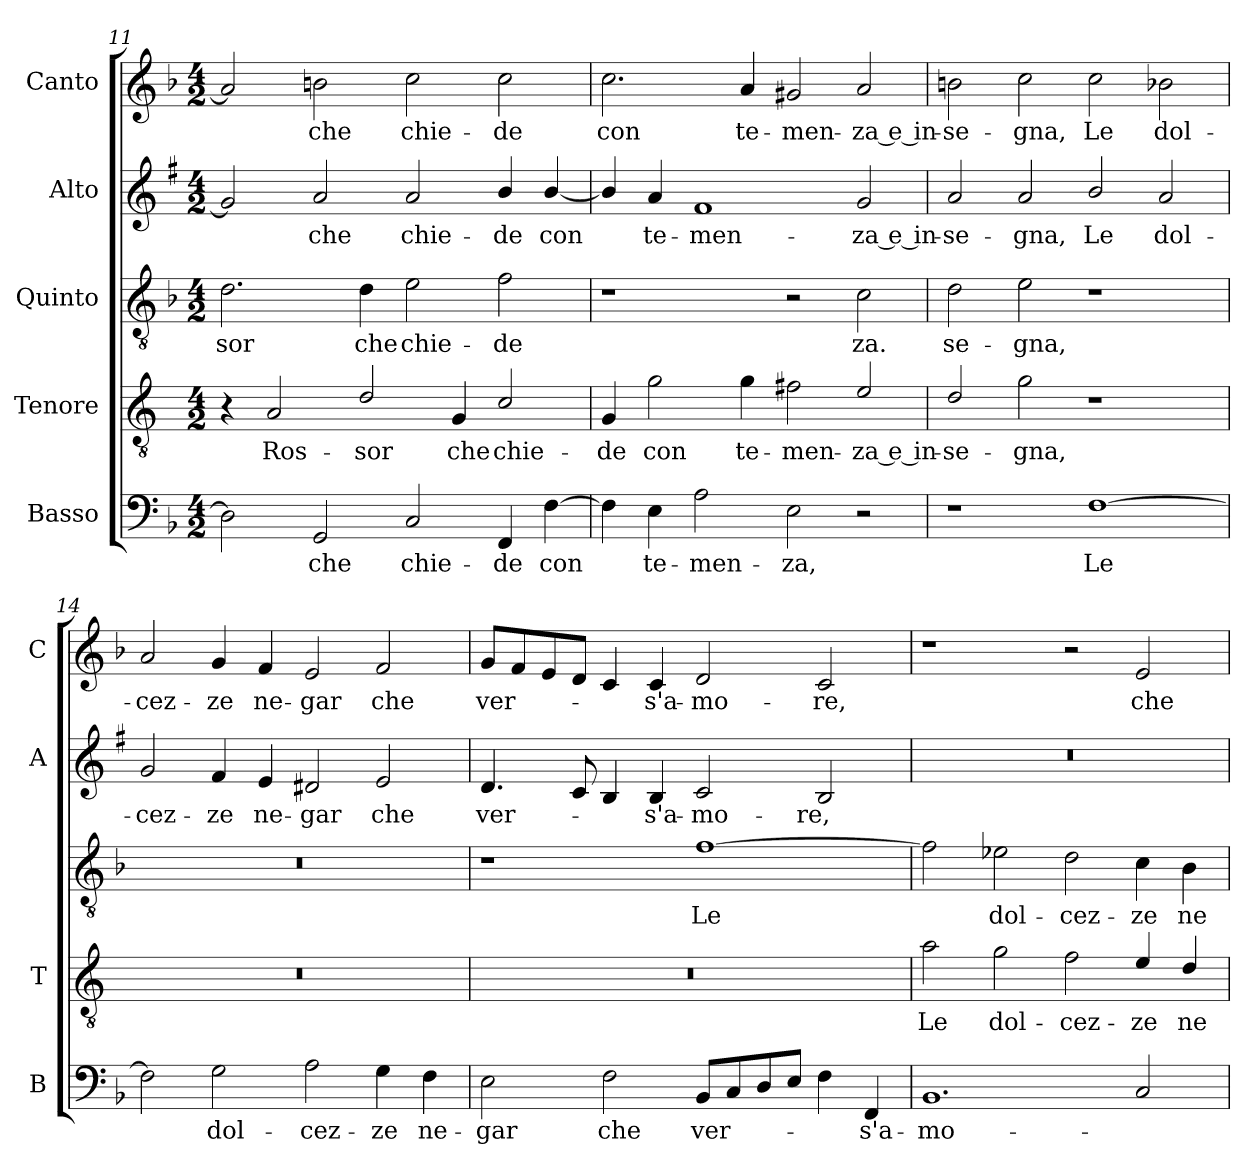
**kern	**text	**kern	**text	**kern	**text	**kern	**text	**kern	**text
*part5	*part5	*part4	*part4	*part3	*part3	*part2	*part2	*part1	*part1
*staff5	*staff5	*staff4	*staff4	*staff3	*staff3	*staff2	*staff2	*staff1	*staff1
*I"Basso	*	*I"Tenore	*	*I"Quinto	*	*I"Alto	*	*I"Canto	*
*I'B	*	*I'T	*	*	*	*I'A	*	*I'C	*
*clefF4	*	*clefGv2	*	*clefGv2	*	*clefG2	*	*clefG2	*
*	*	*ITrd4c7	*	*	*	*ITrd1c2	*	*	*
*k[b-]	*	*k[b-]	*	*k[b-]	*	*k[b-]	*	*k[b-]	*
*F:	*	*F:	*	*F:	*	*F:	*	*F:	*
*M4/2	*	*M4/2	*	*M4/2	*	*M4/2	*	*M4/2	*
=11	=11	=11	=11	=11	=11	=11	=11	=11	=11
!	!	!	!	!	!LO:LY:b	!	!	!	!
2D\]	.	4r	.	2.d\	-sor	2f#/]	.	2a/]	.
!	!	!	!LO:LY:b	!	!	!	!	!	!
.	.	2D/	Ros-	.	.	.	.	.	.
!	!LO:LY:b	!	!	!	!	!	!LO:LY:b	!	!LO:LY:b
2GG/	che	.	.	.	.	2g/	che	2bn\	che
!	!	!	!LO:LY:b	!	!LO:LY:b	!	!	!	!
.	.	2G/	-sor	4d\	che	.	.	.	.
!	!LO:LY:b	!	!	!	!LO:LY:b	!	!LO:LY:b	!	!LO:LY:b
2C/	chie-	.	.	2e\	chie-	2g/	chie-	2cc\	chie-
!	!	!	!LO:LY:b	!	!	!	!	!	!
.	.	4C/	che	.	.	.	.	.	.
!	!LO:LY:b	!	!LO:LY:b	!	!LO:LY:b	!	!LO:LY:b	!	!LO:LY:b
4FF/	-de	2F/	chie-	2f\	-de	4a/	-de	2cc\	-de
!	!LO:LY:b	!	!	!	!	!	!LO:LY:b	!	!
[4F\	con	.	.	.	.	[4a/	con	.	.
!!LO:LB:g=z
=12	=12	=12	=12	=12	=12	=12	=12	=12	=12
!	!	!	!LO:LY:b	!	!	!	!	!	!LO:LY:b
4F\]	.	4C/	-de	1r	.	4a/]	.	2.cc\	con
!	!LO:LY:b	!	!LO:LY:b	!	!	!	!LO:LY:b	!	!
4E\	te-	2c\	con	.	.	4g/	te-	.	.
!	!LO:LY:b	!	!	!	!	!	!LO:LY:b	!	!
2A\	-men-	.	.	.	.	1e	-men-	.	.
!	!	!	!LO:LY:b	!	!	!	!	!	!LO:LY:b
.	.	4c\	te-	.	.	.	.	4a/	te-
!	!LO:LY:b	!	!LO:LY:b	!	!	!	!	!	!LO:LY:b
2E\	-za,	2Bn\	-men-	2r	.	.	.	2g#X/	-men-
!	!	!	!LO:LY:b	!	!LO:LY:b	!	!LO:LY:b	!	!LO:LY:b
2r	.	2A/	-za e in-	2c\	za.	2f/	-za e in-	2a/	-za e in-
=13	=13	=13	=13	=13	=13	=13	=13	=13	=13
!	!	!	!LO:LY:b	!	!LO:LY:b	!	!LO:LY:b	!	!LO:LY:b
1r	.	2G/	-se-	2d\	se-	2g/	-se-	2bn\	-se-
!	!	!	!LO:LY:b	!	!LO:LY:b	!	!LO:LY:b	!	!LO:LY:b
.	.	2c\	-gna,	2e\	-gna,	2g/	-gna,	2cc\	-gna,
!	!LO:LY:b	!	!	!	!	!	!LO:LY:b	!	!LO:LY:b
[1F	Le	1r	.	1r	.	2a/	Le	2cc\	Le
!	!	!	!	!	!	!	!LO:LY:b	!	!LO:LY:b
.	.	.	.	.	.	2g/	dol-	2b-X\	dol-
=14	=14	=14	=14	=14	=14	=14	=14	=14	=14
!	!	!	!	!	!	!	!LO:LY:b	!	!LO:LY:b
2F\]	.	0r	.	0r	.	2f/	-cez-	2a/	-cez-
!	!LO:LY:b	!	!	!	!	!	!LO:LY:b	!	!LO:LY:b
2G\	dol-	.	.	.	.	4e/	-ze	4g/	-ze
!	!	!	!	!	!	!	!LO:LY:b	!	!LO:LY:b
.	.	.	.	.	.	4d/	ne-	4f/	ne-
!	!LO:LY:b	!	!	!	!	!	!LO:LY:b	!	!LO:LY:b
2A\	-cez-	.	.	.	.	2c#X/	-gar	2e/	-gar
!	!LO:LY:b	!	!	!	!	!	!LO:LY:b	!	!LO:LY:b
4G\	-ze	.	.	.	.	2d/	che	2f/	che
!	!LO:LY:b	!	!	!	!	!	!	!	!
4F\	ne-	.	.	.	.	.	.	.	.
=15	=15	=15	=15	=15	=15	=15	=15	=15	=15
!	!LO:LY:b	!	!	!	!	!	!LO:LY:b	!	!LO:LY:b
2E\	-gar	0r	.	1r	.	4.c/	ver-	8g/L	ver-
.	.	.	.	.	.	.	.	8f/	.
.	.	.	.	.	.	.	.	8e/	.
.	.	.	.	.	.	8B-/	.	8d/J	.
!	!LO:LY:b	!	!	!	!	!	!	!	!
2F\	che	.	.	.	.	4A/	.	4c/	.
!	!	!	!	!	!	!	!LO:LY:b	!	!LO:LY:b
.	.	.	.	.	.	4A/	-s'a-	4c/	-s'a-
!	!LO:LY:b	!	!	!	!LO:LY:b	!	!LO:LY:b	!	!LO:LY:b
8BB-/L	ver-	.	.	[1f	Le	2B-/	-mo-	2d/	-mo-
8C/	.	.	.	.	.	.	.	.	.
8D/	.	.	.	.	.	.	.	.	.
8E/J	.	.	.	.	.	.	.	.	.
!	!	!	!	!	!	!	!LO:LY:b	!	!LO:LY:b
4F\	.	.	.	.	.	2A/	-re,	2c/	-re,
!	!LO:LY:b	!	!	!	!	!	!	!	!
4FF/	-s'a-	.	.	.	.	.	.	.	.
!!LO:PB:g=z
=16	=16	=16	=16	=16	=16	=16	=16	=16	=16
!	!LO:LY:b	!	!LO:LY:b	!	!	!	!	!	!
1.BB-	-mo-	2d\	Le	2f\]	.	0r	.	1r	.
!	!	!	!LO:LY:b	!	!LO:LY:b	!	!	!	!
.	.	2c\	dol-	2e-X\	dol-	.	.	.	.
!	!	!	!LO:LY:b	!	!LO:LY:b	!	!	!	!
.	.	2B-\	-cez-	2d\	-cez-	.	.	2r	.
!	!	!	!LO:LY:b	!	!LO:LY:b	!	!	!	!LO:LY:b
2C/	.	4A/	-ze	4c\	-ze	.	.	2e/	che
!	!	!	!LO:LY:b	!	!LO:LY:b	!	!	!	!
.	.	4G/	ne-	4B-\	ne-	.	.	.	.
=	=	=	=	=	=	=	=	=	=
*-	*-	*-	*-	*-	*-	*-	*-	*-	*-
